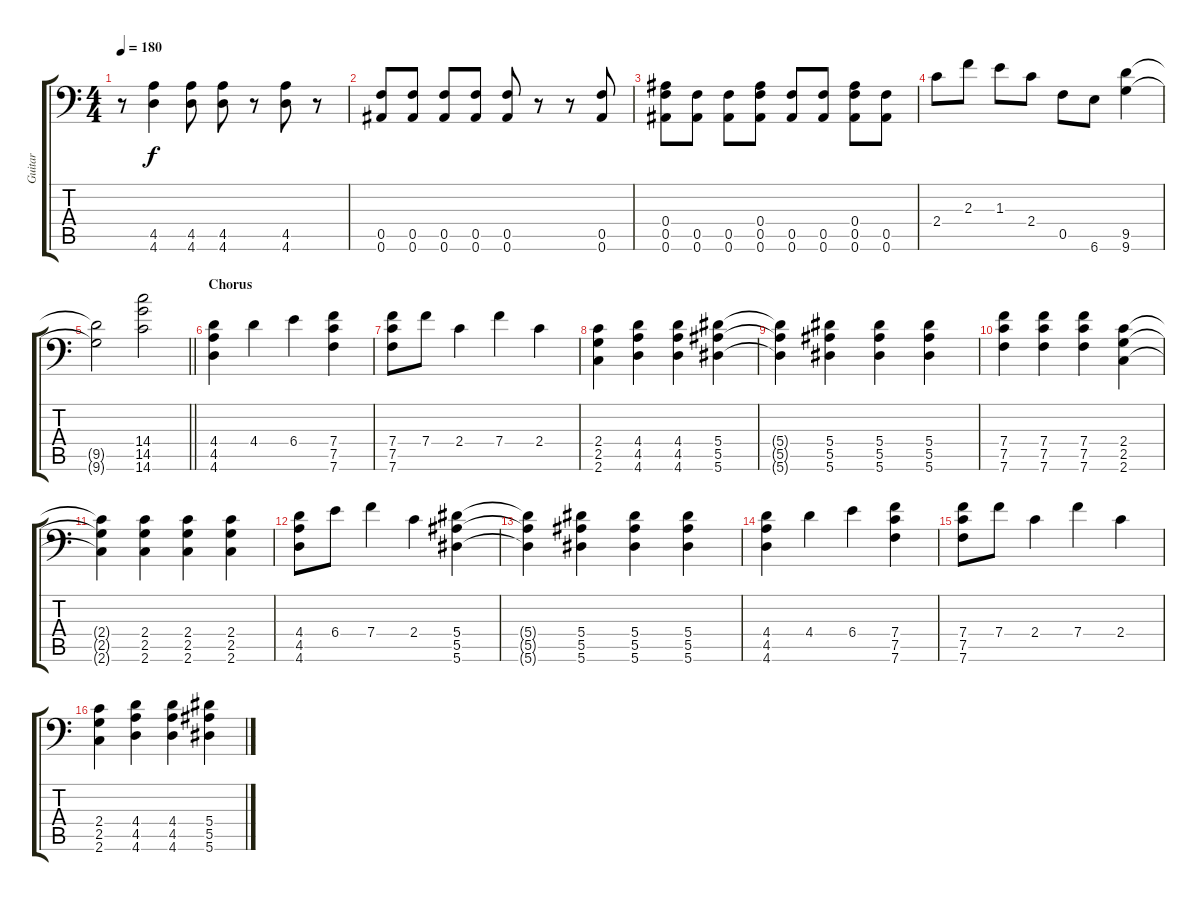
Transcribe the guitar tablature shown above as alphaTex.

\track ("Guitar " "Guitar ") {instrument distortionguitar}
\staff {score tabs}
\tuning (C4 G3 Eb3 Bb2 F2 Bb1) {hide}
\ts (4 4)
\tempo 180
\clef f4
\ks c
r.8{dy f} (4.5 4.6).4 (4.5 4.6).8 (4.5 4.6).8 r.8 (4.5 4.6).8 r.8 |
(0.5 0.6).8 (0.5 0.6).8 (0.5 0.6).8 (0.5 0.6).8 (0.5 0.6).8 r.8 r.8 (0.5 0.6).8 |
(0.4 0.5 0.6).8 (0.5 0.6).8 (0.5 0.6).8 (0.4 0.5 0.6).8 (0.5 0.6).8 (0.5 0.6).8 (0.4 0.5 0.6).8 (0.5 0.6).8 |
2.4.8 2.3.8 1.3.8 2.4.8 0.5.8 6.6.8 (9.5 9.6).4 |
\barLineRight lightlight
(9.5{t} 9.6{t}).2 (14.4 14.5 14.6).2 |
\section ("" "Chorus")
(4.4 4.5 4.6).4 4.4.4 6.4.4 (7.4 7.5 7.6).4 |
(7.4 7.5 7.6).8 7.4.8 2.4.4 7.4.4 2.4.4 |
(2.4 2.5 2.6).4 (4.4 4.5 4.6).4 (4.4 4.5 4.6).4 (5.4 5.5 5.6).4 |
(5.4{t} 5.5{t} 5.6{t}).4 (5.4 5.5 5.6).4 (5.4 5.5 5.6).4 (5.4 5.5 5.6).4 |
(7.4 7.5 7.6).4 (7.4 7.5 7.6).4 (7.4 7.5 7.6).4 (2.4 2.5 2.6).4 |
(2.4{t} 2.5{t} 2.6{t}).4 (2.4 2.5 2.6).4 (2.4 2.5 2.6).4 (2.4 2.5 2.6).4 |
(4.4 4.5 4.6).8 6.4.8 7.4.4 2.4.4 (5.4 5.5 5.6).4 |
(5.4{t} 5.5{t} 5.6{t}).4 (5.4 5.5 5.6).4 (5.4 5.5 5.6).4 (5.4 5.5 5.6).4 |
(4.4 4.5 4.6).4 4.4.4 6.4.4 (7.4 7.5 7.6).4 |
(7.4 7.5 7.6).8 7.4.8 2.4.4 7.4.4 2.4.4 |
(2.4 2.5 2.6).4 (4.4 4.5 4.6).4 (4.4 4.5 4.6).4 (5.4 5.5 5.6).4
